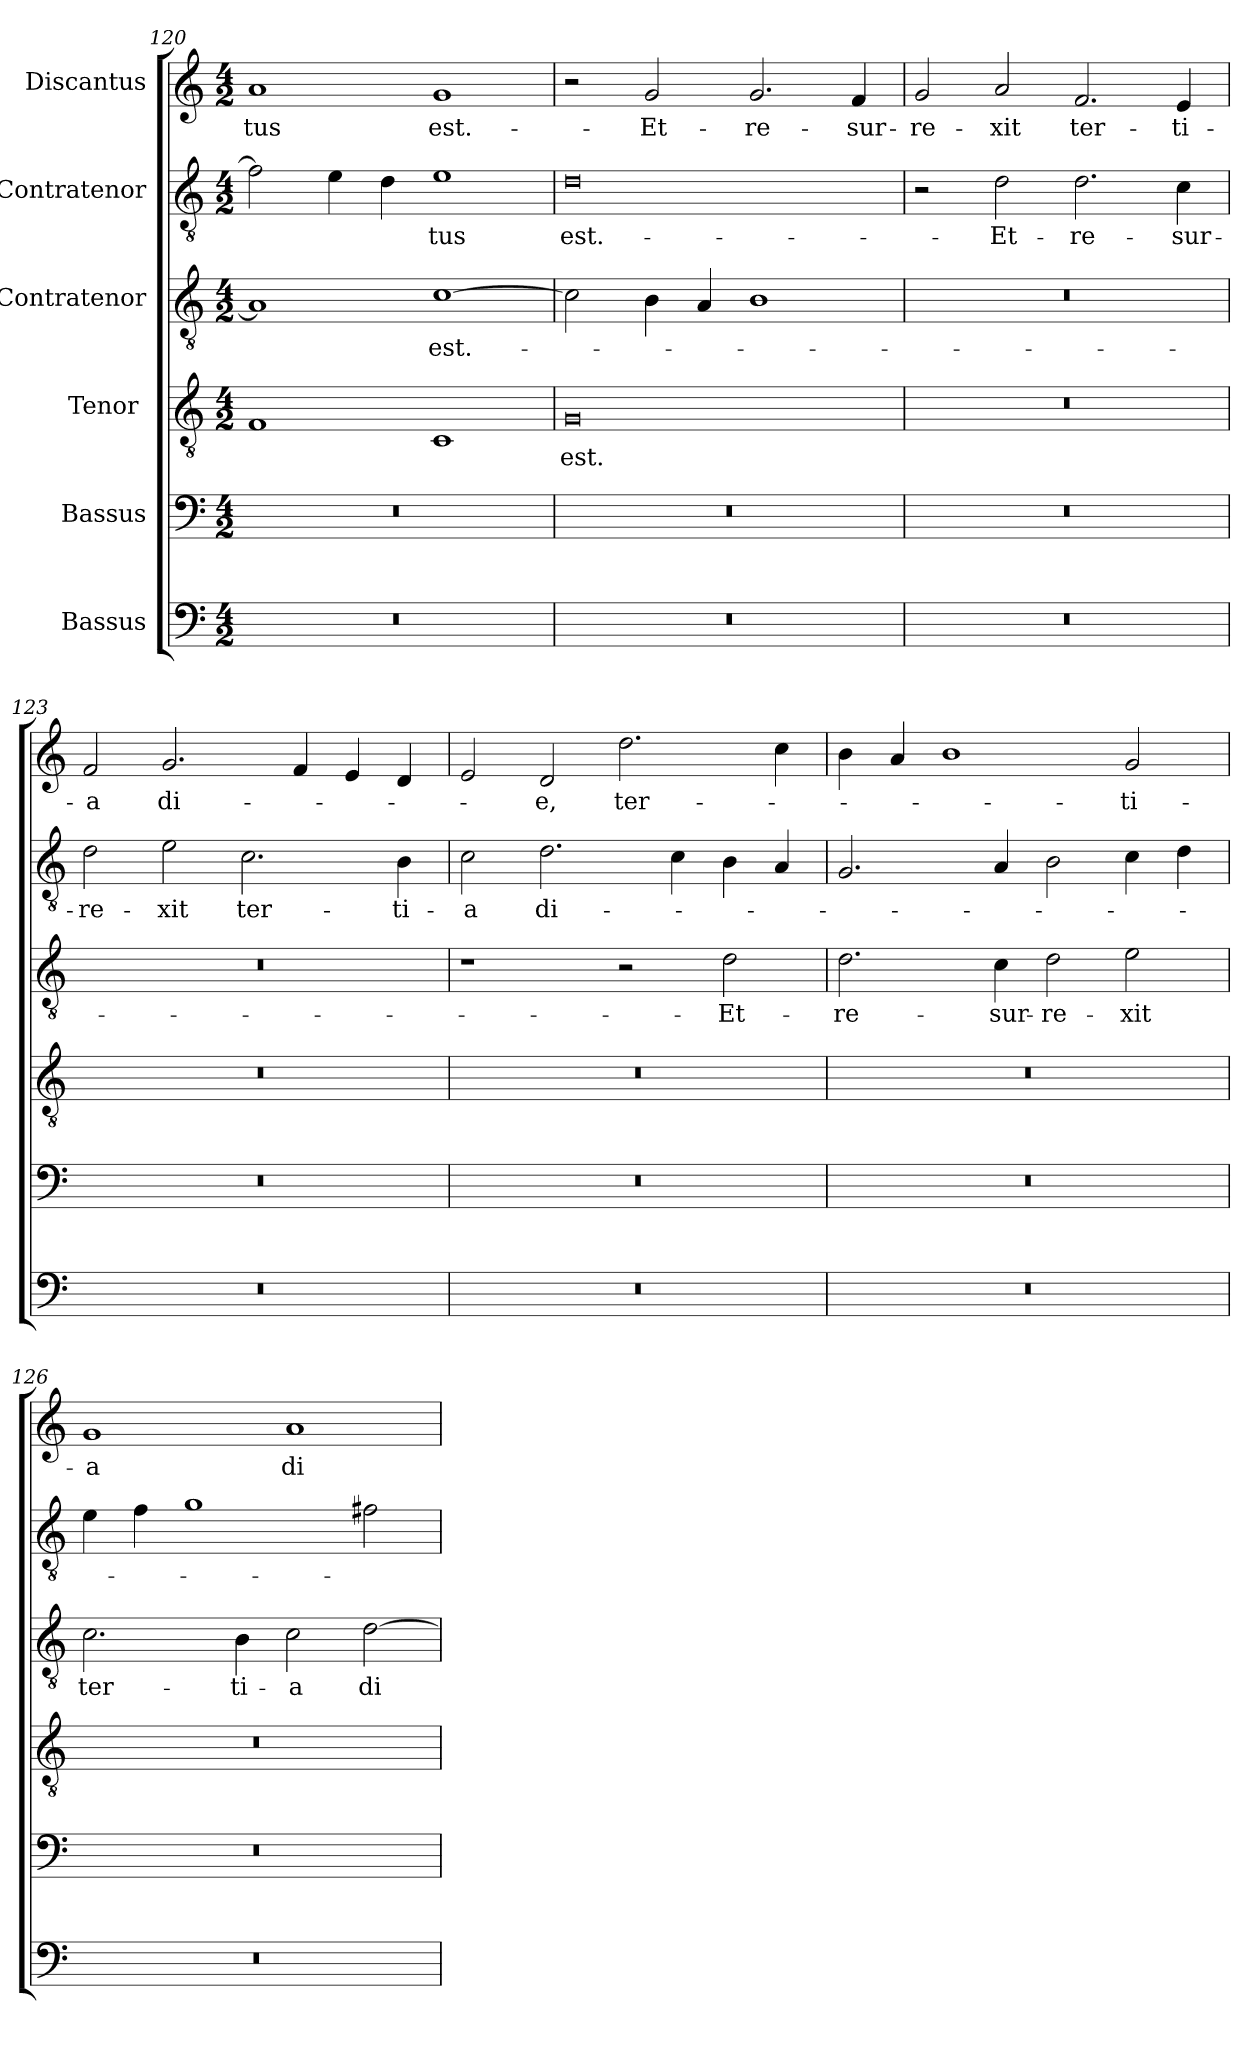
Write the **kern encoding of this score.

**kern	**kern	**kern	**text	**kern	**text	**kern	**text	**kern	**text
*part6	*part5	*part4	*part4	*part3	*part3	*part2	*part2	*part1	*part1
*staff6	*staff5	*staff4	*staff4	*staff3	*staff3	*staff2	*staff2	*staff1	*staff1
*I"Bassus	*I"Bassus	*I"Tenor 	*	*I"Contratenor	*	*I"Contratenor	*	*I"Discantus	*
*clefF4	*clefF4	*clefGv2	*	*clefGv2	*	*clefGv2	*	*clefG2	*
*k[]	*k[]	*k[]	*	*k[]	*	*k[]	*	*k[]	*
*M4/2	*M4/2	*M4/2	*	*M4/2	*	*M4/2	*	*M4/2	*
=120	=120	=120	=120	=120	=120	=120	=120	=120	=120
0r	0r	1F/	.	1A/]	.	2f\]	.	1a/	-tus
.	.	.	.	.	.	4e\	.	.	.
.	.	.	.	.	.	4d\	.	.	.
.	.	1C/	.	[1c\	est.-	1e\	-tus	1g/	est.-
=121	=121	=121	=121	=121	=121	=121	=121	=121	=121
0r	0r	0G/	est.-	2c\]	.	0d\	est.-	2r	.
.	.	.	.	4B\	.	.	.	2g/	Et-
.	.	.	.	4A/	.	.	.	.	.
.	.	.	.	1B\	.	.	.	2.g/	re-
.	.	.	.	.	.	.	.	4f/	-sur-
=122	=122	=122	=122	=122	=122	=122	=122	=122	=122
0r	0r	0r	.	0r	.	2r	.	2g/	-re-
.	.	.	.	.	.	2d\	Et-	2a/	-xit
.	.	.	.	.	.	2.d\	re-	2.f/	ter-
.	.	.	.	.	.	4c\	-sur-	4e/	-ti-
=123	=123	=123	=123	=123	=123	=123	=123	=123	=123
0r	0r	0r	.	0r	.	2d\	-re-	2f/	-a
.	.	.	.	.	.	2e\	-xit	2.g/	di-
.	.	.	.	.	.	2.c\	ter-	.	.
.	.	.	.	.	.	.	.	4f/	.
.	.	.	.	.	.	.	.	4e/	.
.	.	.	.	.	.	4B\	-ti-	4d/	.
=124	=124	=124	=124	=124	=124	=124	=124	=124	=124
0r	0r	0r	.	1r	.	2c\	-a	2e/	.
.	.	.	.	.	.	2.d\	di-	2d/	-e,
.	.	.	.	2r	.	.	.	2.dd\	ter-
.	.	.	.	.	.	4c\	.	.	.
.	.	.	.	2d\	Et-	4B\	.	.	.
.	.	.	.	.	.	4A/	.	4cc\	.
=125	=125	=125	=125	=125	=125	=125	=125	=125	=125
0r	0r	0r	.	2.d\	re-	2.G/	.	4b\	.
.	.	.	.	.	.	.	.	4a/	.
.	.	.	.	.	.	.	.	1b\	.
.	.	.	.	4c\	-sur-	4A/	.	.	.
.	.	.	.	2d\	-re-	2B\	.	.	.
.	.	.	.	2e\	-xit	4c\	.	2g/	-ti-
.	.	.	.	.	.	4d\	.	.	.
=126	=126	=126	=126	=126	=126	=126	=126	=126	=126
0r	0r	0r	.	2.c\	ter-	4e\	.	1g/	-a
.	.	.	.	.	.	4f\	.	.	.
.	.	.	.	.	.	1g\	.	.	.
.	.	.	.	4B\	-ti-	.	.	.	.
.	.	.	.	2c\	-a	.	.	1a/	di-
.	.	.	.	[2d\	di-	2f#X\	.	.	.
=	=	=	=	=	=	=	=	=	=
*-	*-	*-	*-	*-	*-	*-	*-	*-	*-
